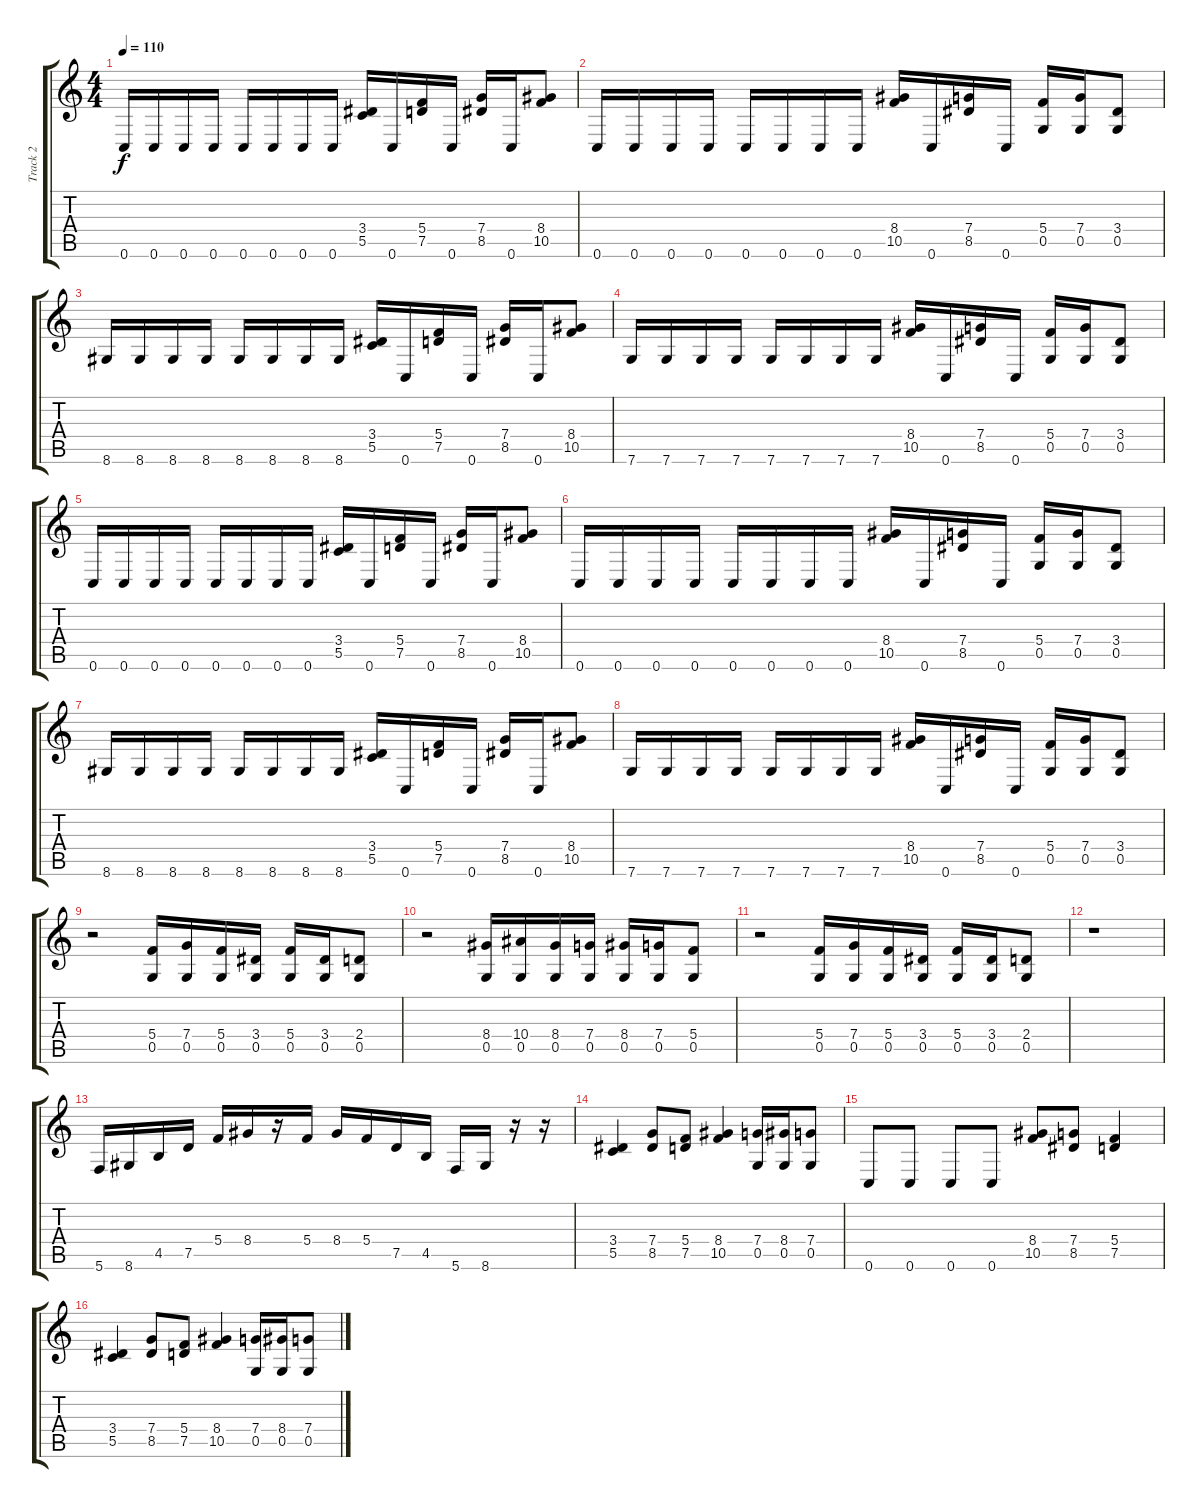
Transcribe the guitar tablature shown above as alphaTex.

\track ("Track 2" "Track 2") {instrument overdrivenguitar}
\staff {score tabs}
\tuning (D4 A3 F3 C3 G2 C2) {hide}
\ts (4 4)
\tempo 110
\clef g2
\ks c
0.6.16{dy f} 0.6.16 0.6.16 0.6.16 0.6.16 0.6.16 0.6.16 0.6.16 (3.4 5.5).16 0.6.16 (5.4 7.5).16 0.6.16 (7.4 8.5).16 0.6.16 (8.4 10.5).8 |
0.6.16 0.6.16 0.6.16 0.6.16 0.6.16 0.6.16 0.6.16 0.6.16 (8.4 10.5).16 0.6.16 (7.4 8.5).16 0.6.16 (5.4 0.5).16 (7.4 0.5).16 (3.4 0.5).8 |
8.6.16 8.6.16 8.6.16 8.6.16 8.6.16 8.6.16 8.6.16 8.6.16 (3.4 5.5).16 0.6.16 (5.4 7.5).16 0.6.16 (7.4 8.5).16 0.6.16 (8.4 10.5).8 |
7.6.16 7.6.16 7.6.16 7.6.16 7.6.16 7.6.16 7.6.16 7.6.16 (8.4 10.5).16 0.6.16 (7.4 8.5).16 0.6.16 (5.4 0.5).16 (7.4 0.5).16 (3.4 0.5).8 |
0.6.16 0.6.16 0.6.16 0.6.16 0.6.16 0.6.16 0.6.16 0.6.16 (3.4 5.5).16 0.6.16 (5.4 7.5).16 0.6.16 (7.4 8.5).16 0.6.16 (8.4 10.5).8 |
0.6.16 0.6.16 0.6.16 0.6.16 0.6.16 0.6.16 0.6.16 0.6.16 (8.4 10.5).16 0.6.16 (7.4 8.5).16 0.6.16 (5.4 0.5).16 (7.4 0.5).16 (3.4 0.5).8 |
8.6.16 8.6.16 8.6.16 8.6.16 8.6.16 8.6.16 8.6.16 8.6.16 (3.4 5.5).16 0.6.16 (5.4 7.5).16 0.6.16 (7.4 8.5).16 0.6.16 (8.4 10.5).8 |
7.6.16 7.6.16 7.6.16 7.6.16 7.6.16 7.6.16 7.6.16 7.6.16 (8.4 10.5).16 0.6.16 (7.4 8.5).16 0.6.16 (5.4 0.5).16 (7.4 0.5).16 (3.4 0.5).8 |
r.2 (5.4 0.5).16 (7.4 0.5).16 (5.4 0.5).16 (3.4 0.5).16 (5.4 0.5).16 (3.4 0.5).16 (2.4 0.5).8 |
r.2 (8.4 0.5).16 (10.4 0.5).16 (8.4 0.5).16 (7.4 0.5).16 (8.4 0.5).16 (7.4 0.5).16 (5.4 0.5).8 |
r.2 (5.4 0.5).16 (7.4 0.5).16 (5.4 0.5).16 (3.4 0.5).16 (5.4 0.5).16 (3.4 0.5).16 (2.4 0.5).8 |
r.1 |
5.6.16 8.6.16 4.5.16 7.5.16 5.4.16 8.4.16 r.16 5.4.16 8.4.16 5.4.16 7.5.16 4.5.16 5.6.16 8.6.16 r.16 r.16 |
(3.4 5.5).4 (7.4 8.5).8 (5.4 7.5).8 (8.4 10.5).4 (7.4 0.5).16 (8.4 0.5).16 (7.4 0.5).8 |
0.6.8 0.6.8 0.6.8 0.6.8 (8.4 10.5).8 (7.4 8.5).8 (5.4 7.5).4 |
(3.4 5.5).4 (7.4 8.5).8 (5.4 7.5).8 (8.4 10.5).4 (7.4 0.5).16 (8.4 0.5).16 (7.4 0.5).8
